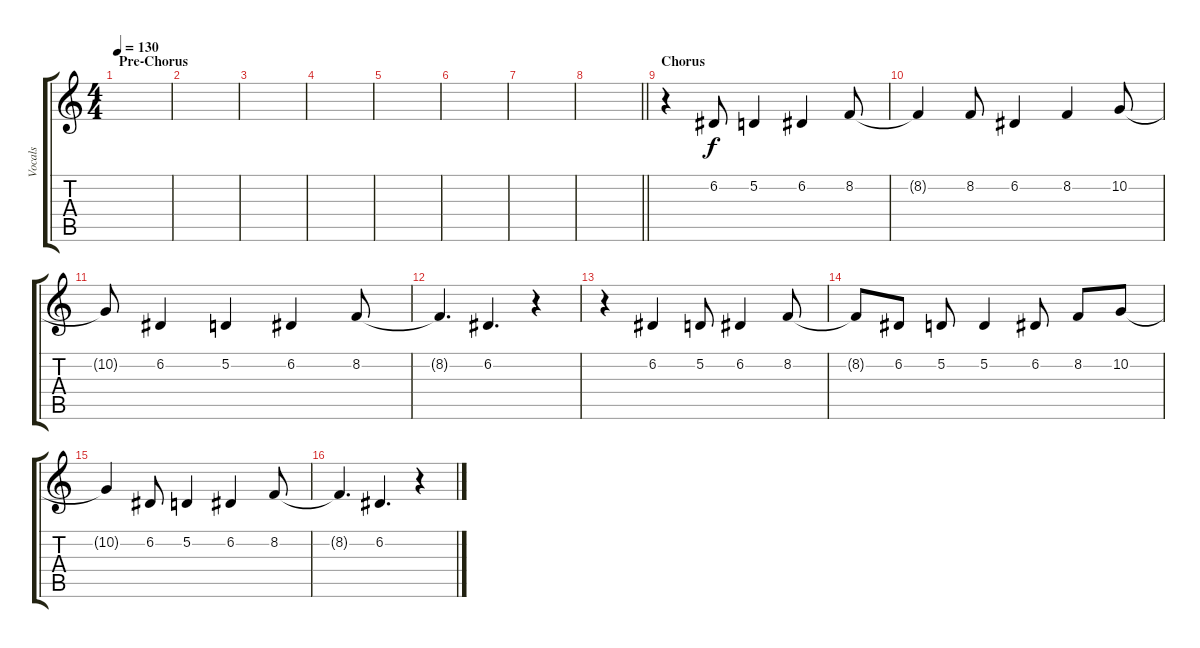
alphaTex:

\track ("Vocals" "Vocals") {instrument altosax}
\staff {score tabs}
\tuning (D4 A3 F3 C3 G2 D2) {hide}
\ts (4 4)
\section ("" "Pre-Chorus")
\tempo 130
\clef g2
\ks c
|
|
|
|
|
|
|
\barLineRight lightlight
|
\section ("" "Chorus")
r.4 6.2.8 5.2.4 6.2.4 8.2.8 |
8.2{t}.4 8.2.8 6.2.4 8.2.4 10.2.8 |
10.2{t}.8 6.2.4 5.2.4 6.2.4 8.2.8 |
8.2{t}.4{d} 6.2.4{d} r.4 |
r.4 6.2.4 5.2.8 6.2.4 8.2.8 |
8.2{t}.8 6.2.8 5.2.8 5.2.4 6.2.8 8.2.8 10.2.8 |
10.2{t}.4 6.2.8 5.2.4 6.2.4 8.2.8 |
8.2{t}.4{d} 6.2.4{d} r.4
